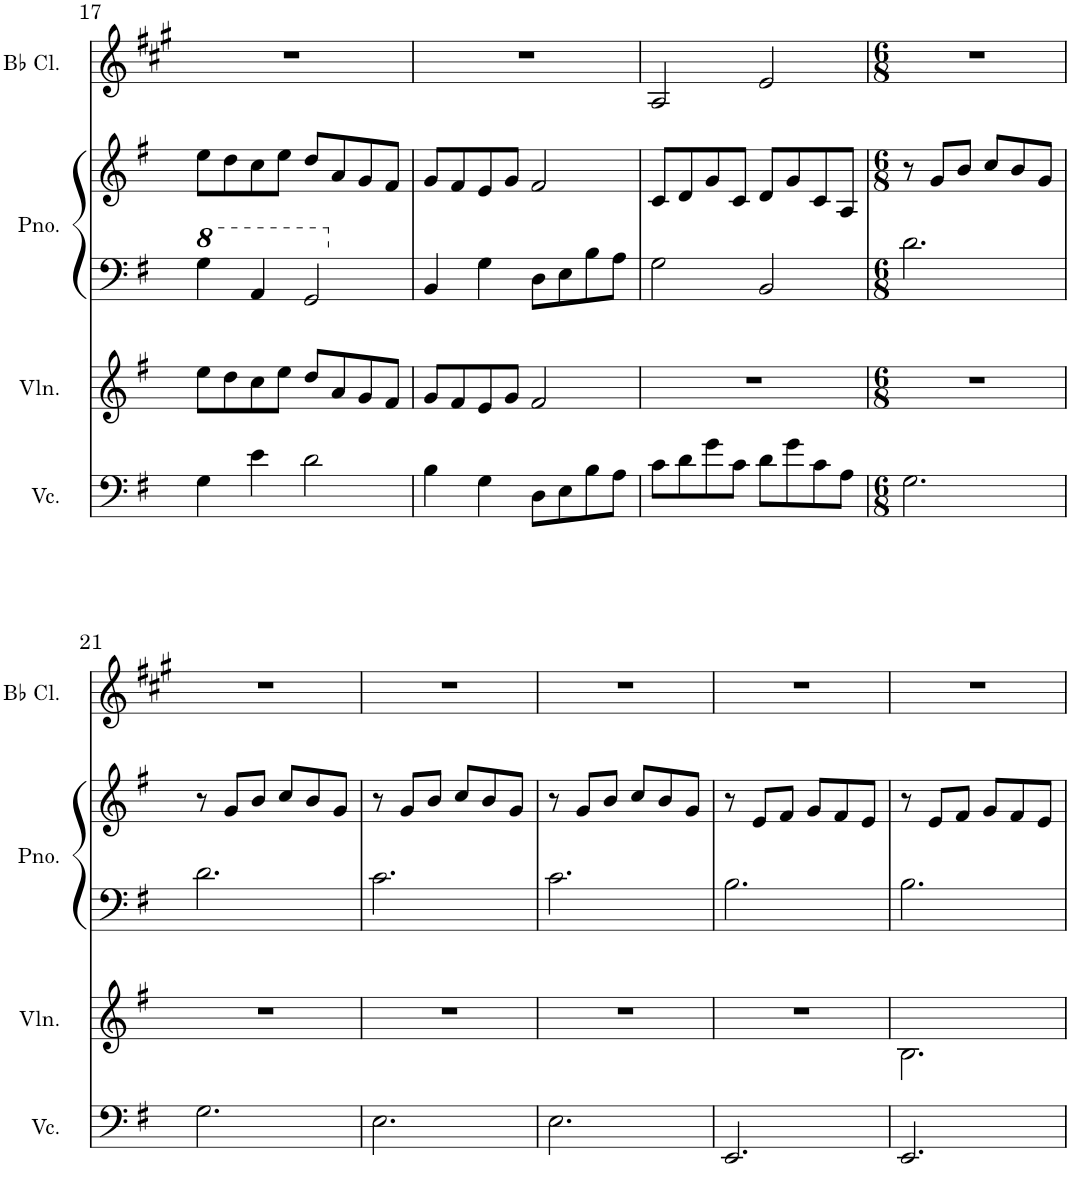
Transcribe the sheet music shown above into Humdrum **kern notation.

**kern	**kern	**kern	**kern	**kern
*part4	*part3	*part2	*part2	*part1
*staff5	*staff4	*staff3	*staff2	*staff1
*I"Violoncello	*I"Violin	*I"Piano	*	*I"Bb Clarinet
*I'Vc.	*I'Vln.	*I'Pno.	*	*I'Bb Cl.
!!LO:PB:g=z
*clefF4	*clefG2	*clefF4	*clefG2	*clefG2
*	*	*	*	*Trd1c2
*k[f#]	*k[f#]	*k[f#]	*k[f#]	*k[f#c#g#]
*M4/4	*M4/4	*M4/4	*M4/4	*M4/4
*	*	*8va	*	*
=17	=17	=17	=17	=17
4G\	8ee\L	4g\	8ee\L	1r
.	8dd\	.	8dd\	.
4e\	8cc\	4A/	8cc\	.
.	8ee\J	.	8ee\J	.
2d\	8dd/L	2G/	8dd/L	.
.	8a/	.	8a/	.
.	8g/	.	8g/	.
.	8f#/J	.	8f#/J	.
=18	=18	=18	=18	=18
*	*	*X8va	*	*
4B\	8g/L	4BB/	8g/L	1r
.	8f#/	.	8f#/	.
4G\	8e/	4G\	8e/	.
.	8g/J	.	8g/J	.
8D\L	2f#/	8D\L	2f#/	.
8E\	.	8E\	.	.
8B\	.	8B\	.	.
8A\J	.	8A\J	.	.
=19	=19	=19	=19	=19
8c\L	1r	2G\	8c/L	2A/
8d\	.	.	8d/	.
8g\	.	.	8g/	.
8c\J	.	.	8c/J	.
8d\L	.	2BB/	8d/L	2e/
8g\	.	.	8g/	.
8c\	.	.	8c/	.
8A\J	.	.	8A/J	.
=20	=20	=20	=20	=20
*M6/8	*M6/8	*M6/8	*M6/8	*M6/8
2.G\	2.r	2.d\	8r	2.r
.	.	.	8g/L	.
.	.	.	8b/J	.
.	.	.	8cc/L	.
.	.	.	8b/	.
.	.	.	8g/J	.
!!LO:LB:g=z
=21	=21	=21	=21	=21
2.G\	2.r	2.d\	8r	2.r
.	.	.	8g/L	.
.	.	.	8b/J	.
.	.	.	8cc/L	.
.	.	.	8b/	.
.	.	.	8g/J	.
=22	=22	=22	=22	=22
2.E\	2.r	2.c\	8r	2.r
.	.	.	8g/L	.
.	.	.	8b/J	.
.	.	.	8cc/L	.
.	.	.	8b/	.
.	.	.	8g/J	.
=23	=23	=23	=23	=23
2.E\	2.r	2.c\	8r	2.r
.	.	.	8g/L	.
.	.	.	8b/J	.
.	.	.	8cc/L	.
.	.	.	8b/	.
.	.	.	8g/J	.
=24	=24	=24	=24	=24
2.EE/	2.r	2.B\	8r	2.r
.	.	.	8e/L	.
.	.	.	8f#/J	.
.	.	.	8g/L	.
.	.	.	8f#/	.
.	.	.	8e/J	.
=25	=25	=25	=25	=25
2.EE/	2.B\	2.B\	8r	2.r
.	.	.	8e/L	.
.	.	.	8f#/J	.
.	.	.	8g/L	.
.	.	.	8f#/	.
.	.	.	8e/J	.
=	=	=	=	=
*-	*-	*-	*-	*-
